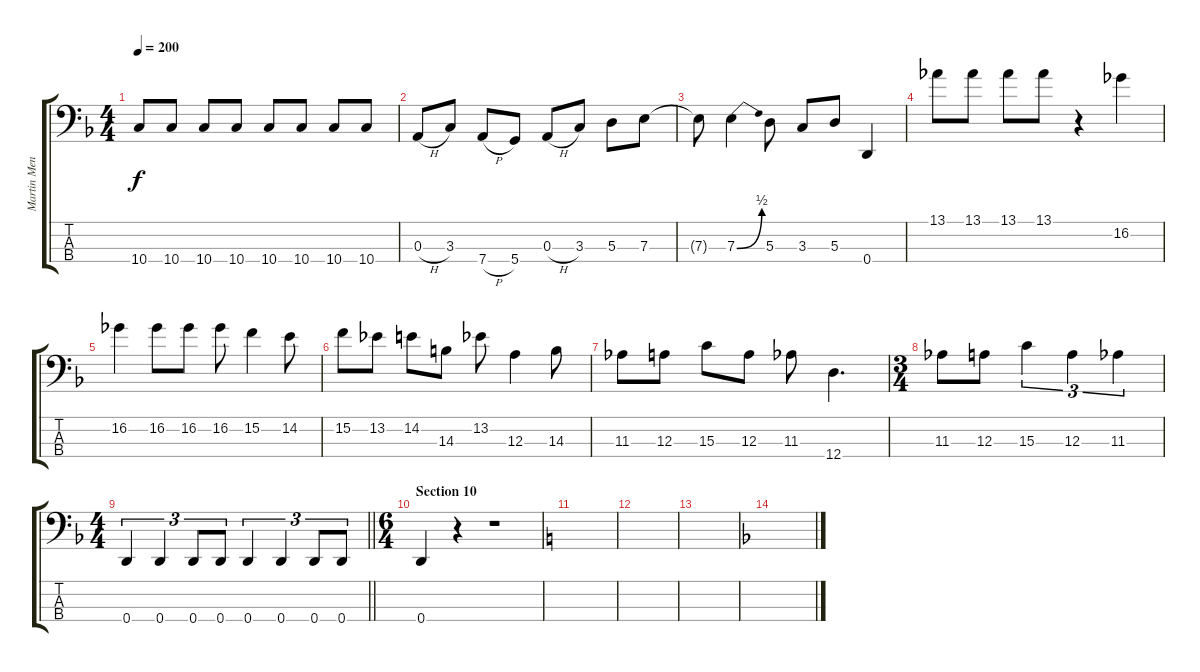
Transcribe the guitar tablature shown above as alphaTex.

\track ("Martin Mendez" "Martin Men") {instrument electricbassfinger}
\staff {score tabs}
\tuning (G2 D2 A1 D1) {hide}
\ts (4 4)
\tempo 200
\clef f4
\ks f
10.4.8{dy f} 10.4.8 10.4.8 10.4.8 10.4.8 10.4.8 10.4.8 10.4.8 |
0.3{h}.8 3.3.8 7.4{h}.8 5.4.8 0.3{h}.8 3.3.8 5.3.8 7.3.8 |
7.3{t}.8 7.3{be (bend 0 0 60 2)}.4 5.3.8 3.3.8 5.3.8 0.4.4 |
13.1.8 13.1.8 13.1.8 13.1.8 r.4 16.2.4 |
16.2.4 16.2.8 16.2.8 16.2.8 15.2.4 14.2.8 |
15.2.8 13.2.8 14.2.8 14.3.8 13.2.8 12.3.4 14.3.8 |
11.3.8 12.3.8 15.3.8 12.3.8 11.3.8 12.4.4{d} |
\ts (3 4)
11.3.8 12.3.8 15.3.4{tu (3 2)} 12.3.4{tu (3 2)} 11.3.4{tu (3 2)} |
\ts (4 4)
\barLineRight lightlight
0.4.4{tu (3 2)} 0.4.4{tu (3 2)} 0.4.8{tu (3 2)} 0.4.8{tu (3 2)} 0.4.4{tu (3 2)} 0.4.4{tu (3 2)} 0.4.8{tu (3 2)} 0.4.8{tu (3 2)} |
\ts (6 4)
\section ("" "Section 10")
0.4.4 r.4 r.1 |
\ks c
|
|
|
\ks f
